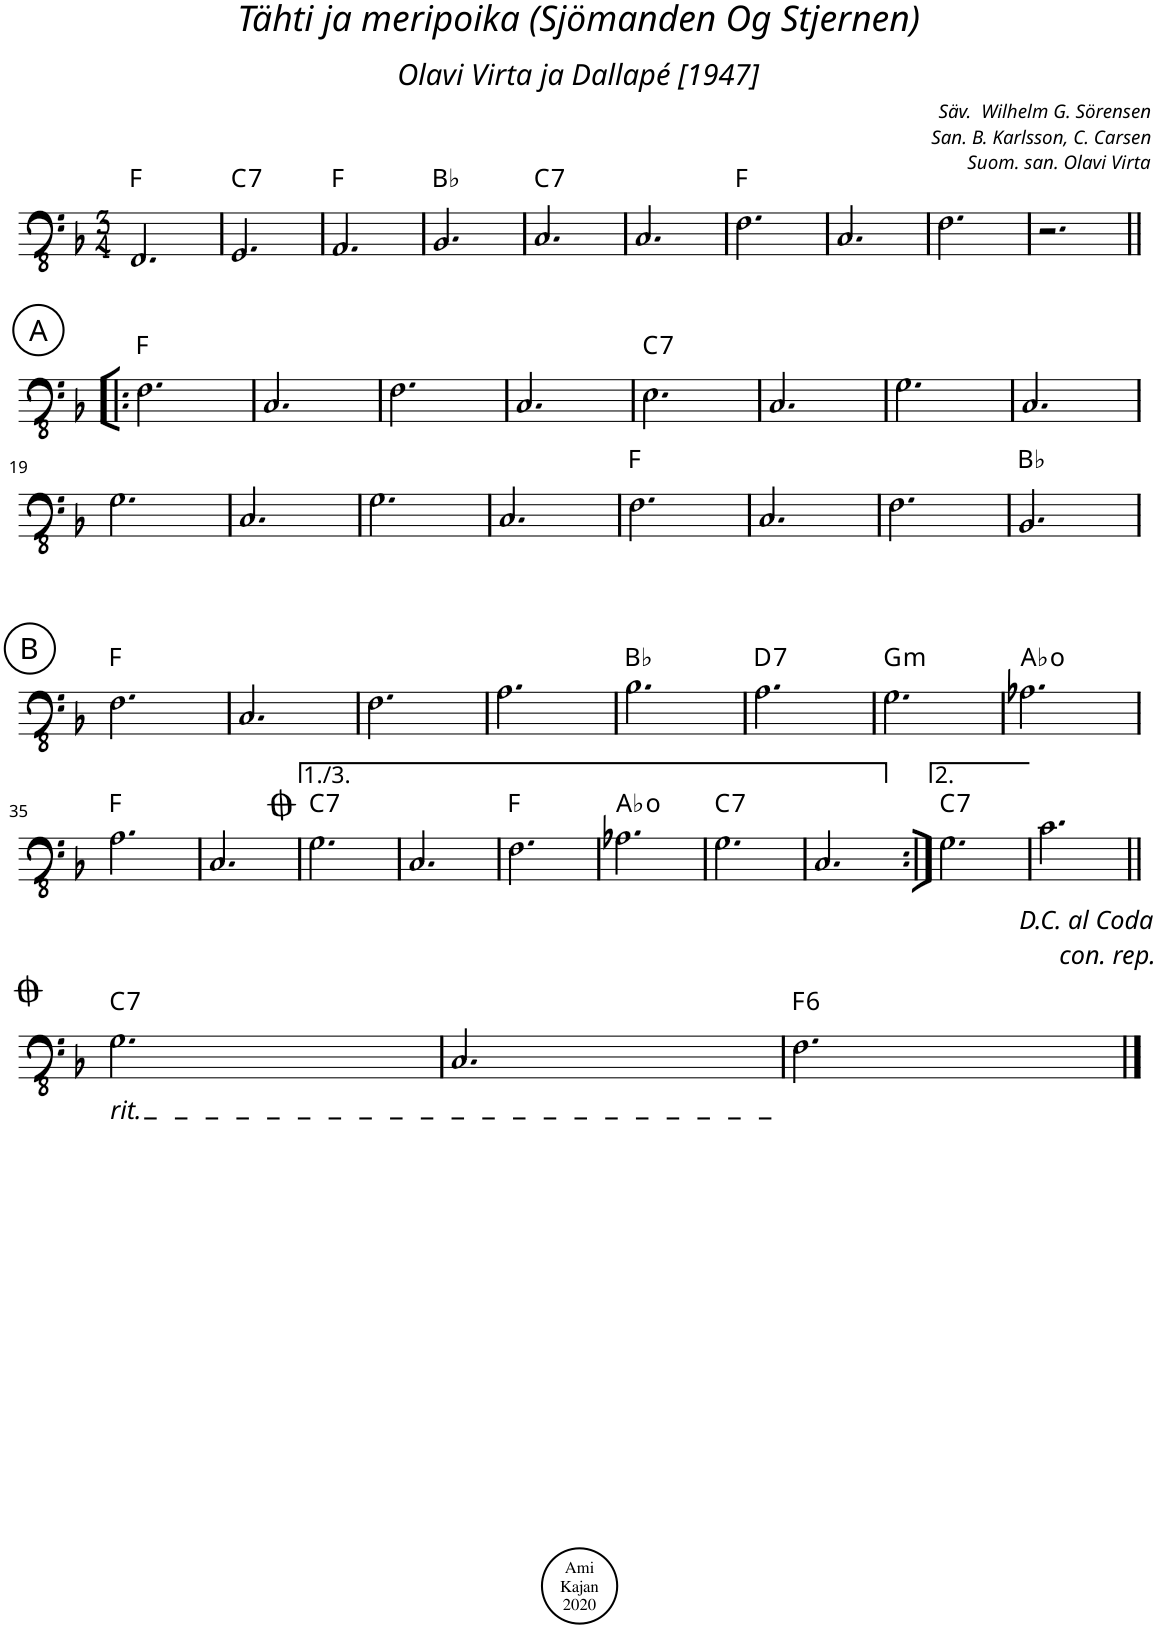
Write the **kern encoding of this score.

**kern	**harte
*part1	*part1
*staff1	*
*I"Bass Guitar	*
*I'B. Guit.	*
*clefFv4	*
*k[b-]	*
*M3/4	*
=1	=1
2.FFF/	F:maj
=2	=2
!	!LO:H:kt=7
2.GGG/	C:7
=3	=3
2.AAA/	F:maj
=4	=4
2.BBB-/	Bb:maj
=5	=5
!	!LO:H:kt=7
2.CC/	C:7
=6	=6
2.CC/	.
=7	=7
2.FF\	F:maj
=8	=8
2.CC/	.
=9	=9
2.FF\	.
=10	=10
2.r	.
!!LO:LB:g=z
!!LO:REH:place=s1:a:cj:enc=circle:fs=14:t=A
=11!|:	=11!|:
2.FF\	F:maj
=12	=12
2.CC/	.
=13	=13
2.FF\	.
=14	=14
2.CC/	.
=15	=15
!	!LO:H:kt=7
2.EE\	C:7
=16	=16
2.CC/	.
=17	=17
2.GG\	.
=18	=18
2.CC/	.
!!LO:LB:g=z
=19	=19
2.GG\	.
=20	=20
2.CC/	.
=21	=21
2.GG\	.
=22	=22
2.CC/	.
=23	=23
2.FF\	F:maj
=24	=24
2.CC/	.
=25	=25
2.FF\	.
=26	=26
2.BBB-/	Bb:maj
!!LO:LB:g=z
!!LO:REH:place=s1:a:cj:enc=circle:fs=14:t=B
=27	=27
2.FF\	F:maj
=28	=28
2.CC/	.
=29	=29
2.FF\	.
=30	=30
2.AA\	.
=31	=31
2.BB-\	Bb:maj
=32	=32
!	!LO:H:kt=7
2.AA\	D:7
=33	=33
!	!LO:H:kt=m
2.GG\	G:min
=34	=34
2.AA-X\	Ab:dim
!!LO:LB:g=z
=35	=35
2.AA\	F:maj
=36	=36
2.CC/	.
=37	=37
!	!LO:H:kt=7
2.GG\	C:7
=38	=38
2.CC/	.
=39	=39
2.FF\	F:maj
=40	=40
2.AA-X\	Ab:dim
=41	=41
!	!LO:H:kt=7
2.GG\	C:7
=42	=42
2.CC/	.
=43:|!	=43:|!
!	!LO:H:kt=7
2.GG\	C:7
=44	=44
2.C\	.
!LO:TX:b:t=D.C. al Coda\ncon. rep.	!
!!LO:LB:g=z
=45||	=45||
!LO:TX:b:i:t=rit.	!LO:H:kt=7
2.GG\	C:7
=46	=46
2.CC/	.
=47	=47
!	!LO:H:kt=6
2.FF\	F:maj6
==	==
*-	*-
